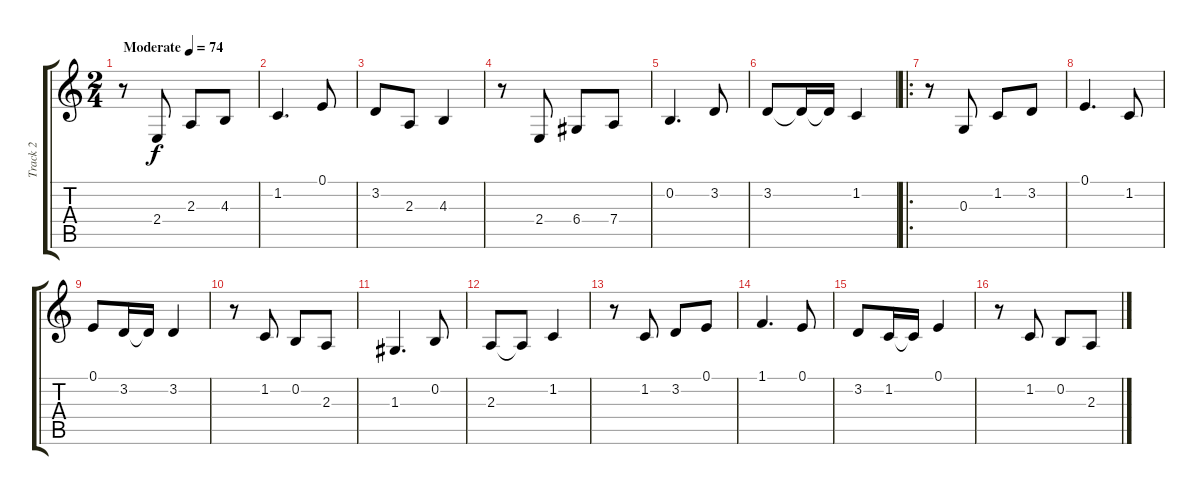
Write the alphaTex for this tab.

\track ("Track 2" "Track 2") {instrument acousticgrandpiano}
\staff {score tabs}
\tuning (E4 B3 G3 D3 A2 E2) {hide}
\ts (2 4)
\tempo (74 "Moderate")
\clef g2
\ks c
r.8{dy f instrument acousticgrandpiano} 2.4.8 2.3.8 4.3.8 |
1.2.4{d} 0.1.8 |
3.2.8 2.3.8 4.3.4 |
r.8 2.4.8 6.4.8 7.4.8 |
0.2.4{d} 3.2.8 |
3.2.8 3.2{t}.16 3.2{t}.16 1.2.4 |
\ro
r.8 0.3.8 1.2.8 3.2.8 |
0.1.4{d} 1.2.8 |
0.1.8 3.2.16 3.2{t}.16 3.2.4 |
r.8 1.2.8 0.2.8 2.3.8 |
1.3.4{d} 0.2.8 |
2.3.8 2.3{t}.8 1.2.4 |
r.8 1.2.8 3.2.8 0.1.8 |
1.1.4{d} 0.1.8 |
3.2.8 1.2.16 1.2{t}.16 0.1.4 |
r.8 1.2.8 0.2.8 2.3.8
